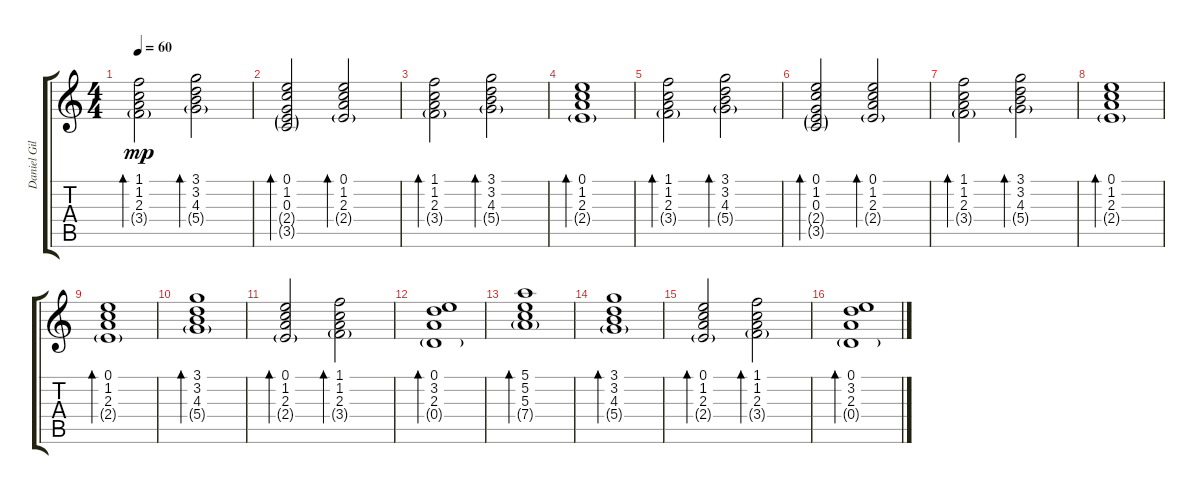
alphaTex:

\track ("Daniel Gildenlow" "Daniel Gil") {instrument electricguitarclean}
\staff {score tabs}
\tuning (E4 B3 G3 D3 A2 E2) {hide}
\ts (4 4)
\tempo 60
\clef g2
\ks c
(1.1 1.2 2.3 3.4{g}).2{bd 120 dy mp} (3.1 3.2 4.3 5.4{g}).2{bd 120} |
(0.1 1.2 0.3 2.4{g} 3.5{g}).2{bd 120} (0.1 1.2 2.3 2.4{g}).2{bd 120} |
(1.1 1.2 2.3 3.4{g}).2{bd 120} (3.1 3.2 4.3 5.4{g}).2{bd 120} |
(0.1 1.2 2.3 2.4{g}).1{bd 120} |
(1.1 1.2 2.3 3.4{g}).2{bd 120} (3.1 3.2 4.3 5.4{g}).2{bd 120} |
(0.1 1.2 0.3 2.4{g} 3.5{g}).2{bd 120} (0.1 1.2 2.3 2.4{g}).2{bd 120} |
(1.1 1.2 2.3 3.4{g}).2{bd 120} (3.1 3.2 4.3 5.4{g}).2{bd 120} |
(0.1 1.2 2.3 2.4{g}).1{bd 120} |
(0.1 1.2 2.3 2.4{g}).1{bd 120} |
(3.1 3.2 4.3 5.4{g}).1{bd 120} |
(0.1 1.2 2.3 2.4{g}).2{bd 120} (1.1 1.2 2.3 3.4{g}).2{bd 120} |
(0.1 3.2 2.3 0.4{g}).1{bd 120} |
(5.1 5.2 5.3 7.4{g}).1{bd 120} |
(3.1 3.2 4.3 5.4{g}).1{bd 120} |
(0.1 1.2 2.3 2.4{g}).2{bd 120} (1.1 1.2 2.3 3.4{g}).2{bd 120} |
(0.1 3.2 2.3 0.4{g}).1{bd 120}
